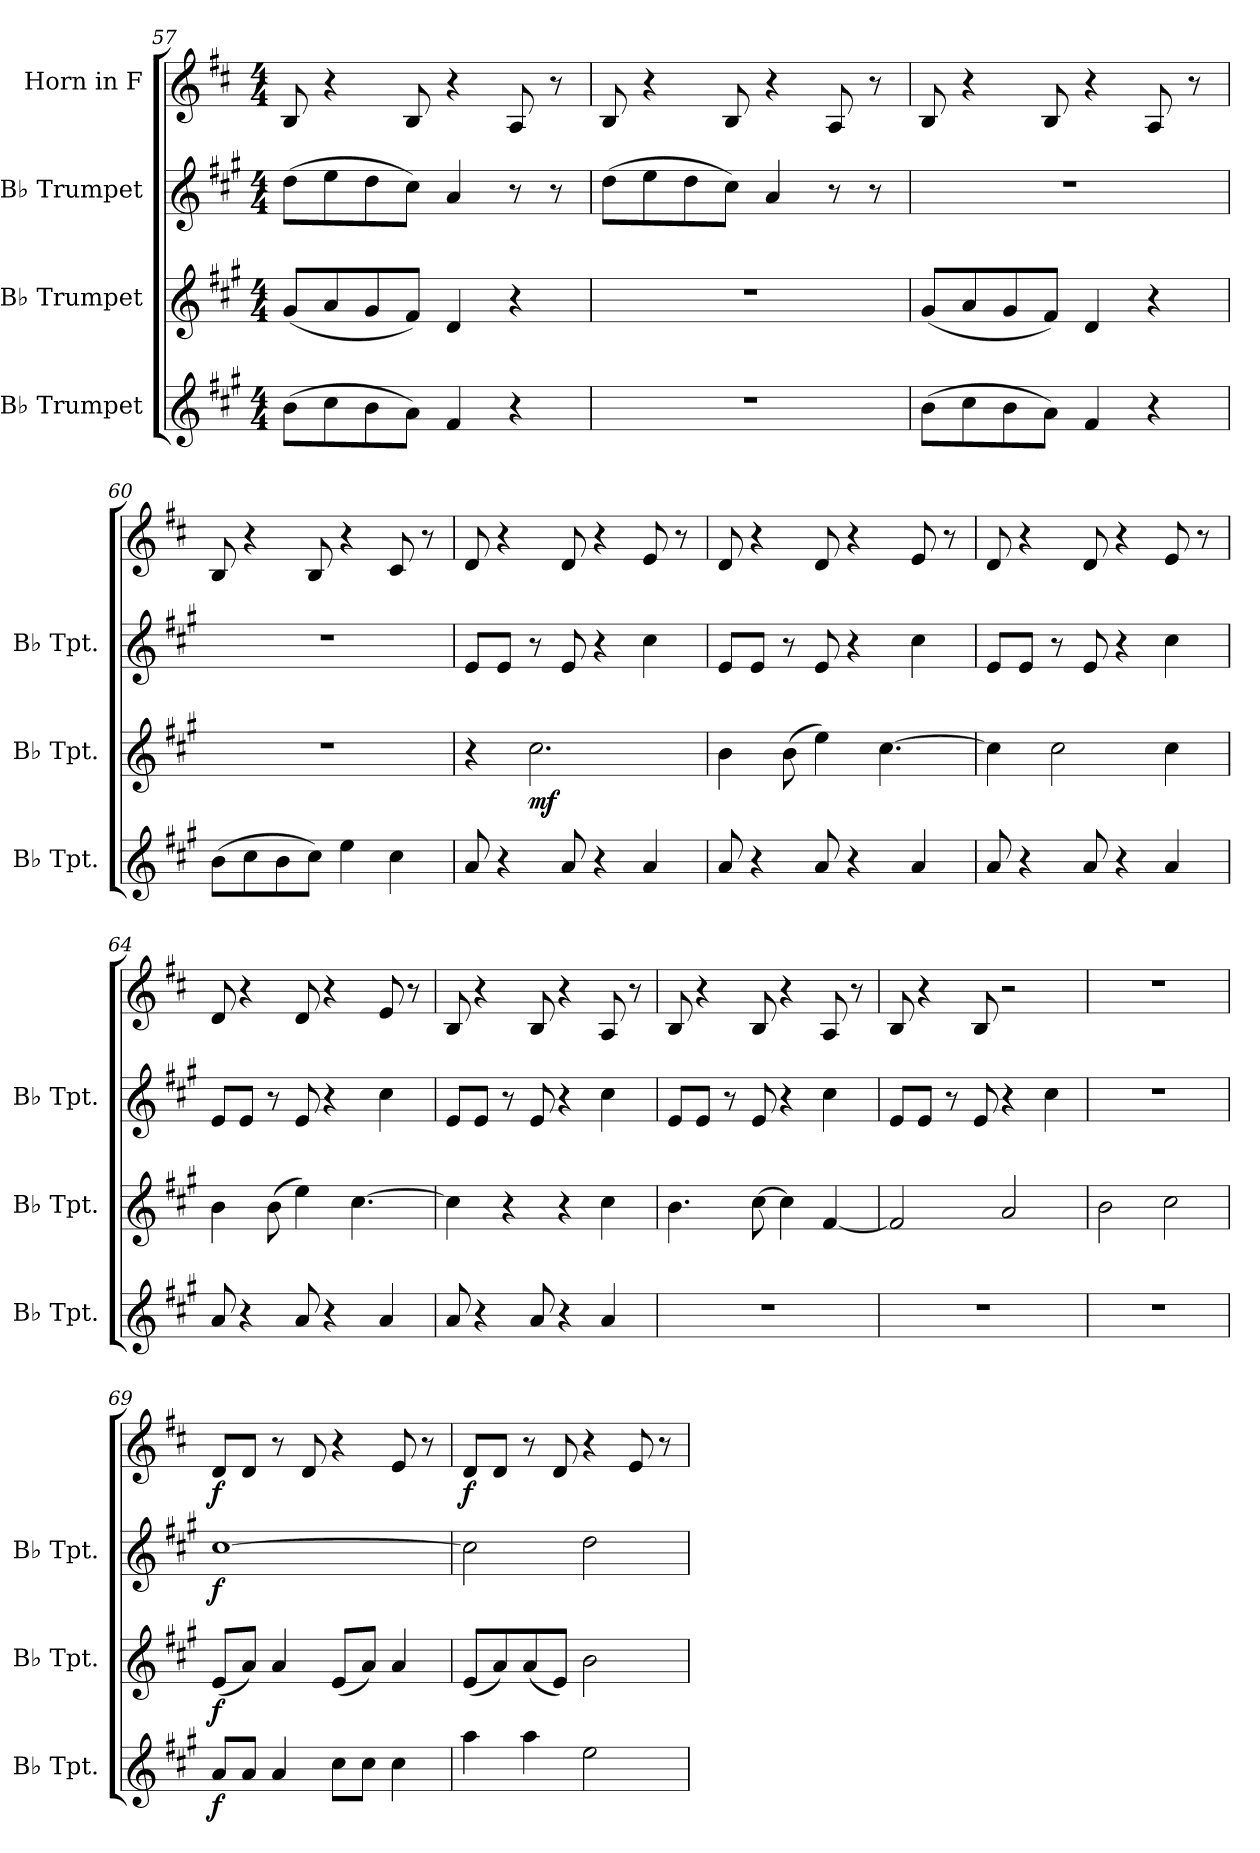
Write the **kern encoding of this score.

**kern	**dynam	**kern	**dynam	**kern	**dynam	**kern	**dynam
*part4	*part4	*part3	*part3	*part2	*part2	*part1	*part1
*staff4	*staff4	*staff3	*staff3	*staff2	*staff2	*staff1	*staff1
*I"B♭ Trumpet	*	*I"B♭ Trumpet	*	*I"B♭ Trumpet	*	*I"Horn in F	*
*I'B♭ Tpt.	*	*I'B♭ Tpt.	*	*I'B♭ Tpt.	*	*	*
*clefG2	*	*clefG2	*	*clefG2	*	*clefG2	*
*ITrd1c2	*	*ITrd1c2	*	*ITrd1c2	*	*ITrd4c7	*
*k[f#]	*	*k[f#]	*	*k[f#]	*	*k[f#]	*
*M4/4	*	*M4/4	*	*M4/4	*	*M4/4	*
=57	=57	=57	=57	=57	=57	=57	=57
(8a\L	.	(8f#/L	.	(8cc\L	.	8E/	.
8b\	.	8g/	.	8dd\	.	4r	.
8a\	.	8f#/	.	8cc\	.	.	.
8g\J)	.	8e/J)	.	8b\J)	.	8E/	.
4e/	.	4c/	.	4g/	.	4r	.
4r	.	4r	.	8r	.	8D/	.
.	.	.	.	8r	.	8r	.
=58	=58	=58	=58	=58	=58	=58	=58
1r	.	1r	.	(8cc\L	.	8E/	.
.	.	.	.	8dd\	.	4r	.
.	.	.	.	8cc\	.	.	.
.	.	.	.	8b\J)	.	8E/	.
.	.	.	.	4g/	.	4r	.
.	.	.	.	8r	.	8D/	.
.	.	.	.	8r	.	8r	.
!!LO:PB:g=z
=59	=59	=59	=59	=59	=59	=59	=59
(8a\L	.	(8f#/L	.	1r	.	8E/	.
8b\	.	8g/	.	.	.	4r	.
8a\	.	8f#/	.	.	.	.	.
8g\J)	.	8e/J)	.	.	.	8E/	.
4e/	.	4c/	.	.	.	4r	.
4r	.	4r	.	.	.	8D/	.
.	.	.	.	.	.	8r	.
=60	=60	=60	=60	=60	=60	=60	=60
(8a\L	.	1r	.	1r	.	8E/	.
8b\	.	.	.	.	.	4r	.
8a\	.	.	.	.	.	.	.
8b\J)	.	.	.	.	.	8E/	.
4dd\	.	.	.	.	.	4r	.
4b\	.	.	.	.	.	8F#/	.
.	.	.	.	.	.	8r	.
=61	=61	=61	=61	=61	=61	=61	=61
8g/	.	4r	.	8d/L	.	8G/	.
4r	.	.	.	8d/J	.	4r	.
!	!	!	!LO:DY:b	!	!	!	!
.	.	2.b\	mf	8r	.	.	.
8g/	.	.	.	8d/	.	8G/	.
4r	.	.	.	4r	.	4r	.
4g/	.	.	.	4b\	.	8A/	.
.	.	.	.	.	.	8r	.
=62	=62	=62	=62	=62	=62	=62	=62
8g/	.	4a\	.	8d/L	.	8G/	.
4r	.	.	.	8d/J	.	4r	.
.	.	(8a\	.	8r	.	.	.
8g/	.	4dd\)	.	8d/	.	8G/	.
4r	.	.	.	4r	.	4r	.
.	.	[4.b\	.	.	.	.	.
4g/	.	.	.	4b\	.	8A/	.
.	.	.	.	.	.	8r	.
!!LO:LB:g=z
=63	=63	=63	=63	=63	=63	=63	=63
8g/	.	4b\]	.	8d/L	.	8G/	.
4r	.	.	.	8d/J	.	4r	.
.	.	2b\	.	8r	.	.	.
8g/	.	.	.	8d/	.	8G/	.
4r	.	.	.	4r	.	4r	.
4g/	.	4b\	.	4b\	.	8A/	.
.	.	.	.	.	.	8r	.
=64	=64	=64	=64	=64	=64	=64	=64
8g/	.	4a\	.	8d/L	.	8G/	.
4r	.	.	.	8d/J	.	4r	.
.	.	(8a\	.	8r	.	.	.
8g/	.	4dd\)	.	8d/	.	8G/	.
4r	.	.	.	4r	.	4r	.
.	.	[4.b\	.	.	.	.	.
4g/	.	.	.	4b\	.	8A/	.
.	.	.	.	.	.	8r	.
=65	=65	=65	=65	=65	=65	=65	=65
8g/	.	4b\]	.	8d/L	.	8E/	.
4r	.	.	.	8d/J	.	4r	.
.	.	4r	.	8r	.	.	.
8g/	.	.	.	8d/	.	8E/	.
4r	.	4r	.	4r	.	4r	.
4g/	.	4b\	.	4b\	.	8D/	.
.	.	.	.	.	.	8r	.
=66	=66	=66	=66	=66	=66	=66	=66
1r	.	4.a\	.	8d/L	.	8E/	.
.	.	.	.	8d/J	.	4r	.
.	.	.	.	8r	.	.	.
.	.	[8b\	.	8d/	.	8E/	.
.	.	4b\]	.	4r	.	4r	.
.	.	[4e/	.	4b\	.	8D/	.
.	.	.	.	.	.	8r	.
=67	=67	=67	=67	=67	=67	=67	=67
1r	.	2e/]	.	8d/L	.	8E/	.
.	.	.	.	8d/J	.	4r	.
.	.	.	.	8r	.	.	.
.	.	.	.	8d/	.	8E/	.
.	.	2g/	.	4r	.	2r	.
.	.	.	.	4b\	.	.	.
!!LO:LB:g=z
=68	=68	=68	=68	=68	=68	=68	=68
1r	.	2a\	.	1r	.	1r	.
.	.	2b\	.	.	.	.	.
=69	=69	=69	=69	=69	=69	=69	=69
!	!LO:DY:b	!	!LO:DY:b	!	!LO:DY:b	!	!LO:DY:b
8g/L	f	(8d/L	f	[1b	f	8G/L	f
8g/J	.	8g/J)	.	.	.	8G/J	.
4g/	.	4g/	.	.	.	8r	.
.	.	.	.	.	.	8G/	.
8b\L	.	(8d/L	.	.	.	4r	.
8b\J	.	8g/J)	.	.	.	.	.
4b\	.	4g/	.	.	.	8A/	.
.	.	.	.	.	.	8r	.
=70	=70	=70	=70	=70	=70	=70	=70
!	!	!	!	!	!	!	!LO:DY:b
4gg\	.	(8d/L	.	2b\]	.	8G/L	f
.	.	8g/)	.	.	.	8G/J	.
4gg\	.	(8g/	.	.	.	8r	.
.	.	8d/J)	.	.	.	8G/	.
2dd\	.	2a\	.	2cc\	.	4r	.
.	.	.	.	.	.	8A/	.
.	.	.	.	.	.	8r	.
=	=	=	=	=	=	=	=
*-	*-	*-	*-	*-	*-	*-	*-
